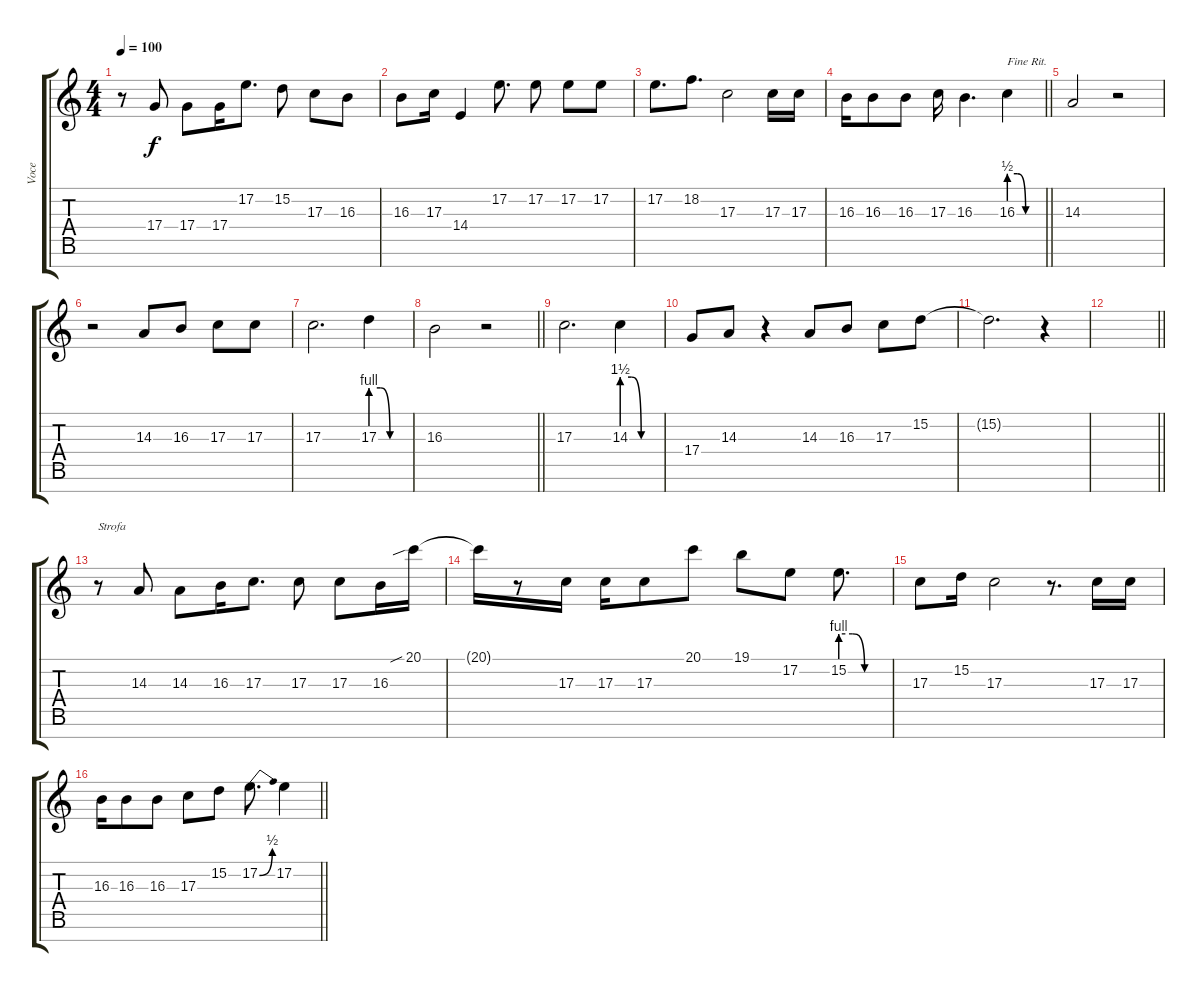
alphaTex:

\track ("Voce" "Voce") {instrument lead1square}
\staff {score tabs}
\tuning (E4 B3 G3 D3 A2 E2 B1) {hide}
\ts (4 4)
\tempo 100
\clef g2
\ks c
r.8{dy f} 17.4.8 17.4.8 17.4.16 17.2.8{d} 15.2.8 17.3.8 16.3.8 |
16.3.8 17.3.16 14.4.4 17.2.8{d} 17.2.8 17.2.8 17.2.8 |
17.2.8{d} 18.2.8{d} 17.3.2 17.3.16 17.3.16 |
\barLineRight lightlight
16.3.16 16.3.8 16.3.8 17.3.16 16.3.4{d} 16.3{be (custom 0 2 15 2 30 0 60 0)}.4{txt "Fine Rit."} |
14.3.2 r.2 |
r.2 14.3.8 16.3.8 17.3.8 17.3.8 |
17.3.2{d} 17.3{be (custom 0 4 15 4 30 0 60 0)}.4 |
\barLineRight lightlight
16.3.2 r.2 |
17.3.2{d} 14.3{be (custom 0 6 15 6 30 0 60 0)}.4 |
17.4.8 14.3.8 r.4 14.3.8 16.3.8 17.3.8 15.2.8 |
15.2{t}.2{d} r.4 |
\barLineRight lightlight
|
r.8{txt "Strofa"} 14.3.8 14.3.8 16.3.16 17.3.8{d} 17.3.8 17.3.8 16.3.16 20.1{sib}.16 |
20.1{t}.16 r.8 17.3.16 17.3.16 17.3.8 20.1.8 19.1.8 17.2.8 15.2{be (custom 0 4 15 4 30 0 60 0)}.8{d} |
17.3.8 15.2.16 17.3.2 r.8{d} 17.3.16 17.3.16 |
\barLineRight lightlight
16.3.16 16.3.8 16.3.8 17.3.8 15.2.8 17.2{be (bend 0 0 60 2)}.8{d} 17.2.4
